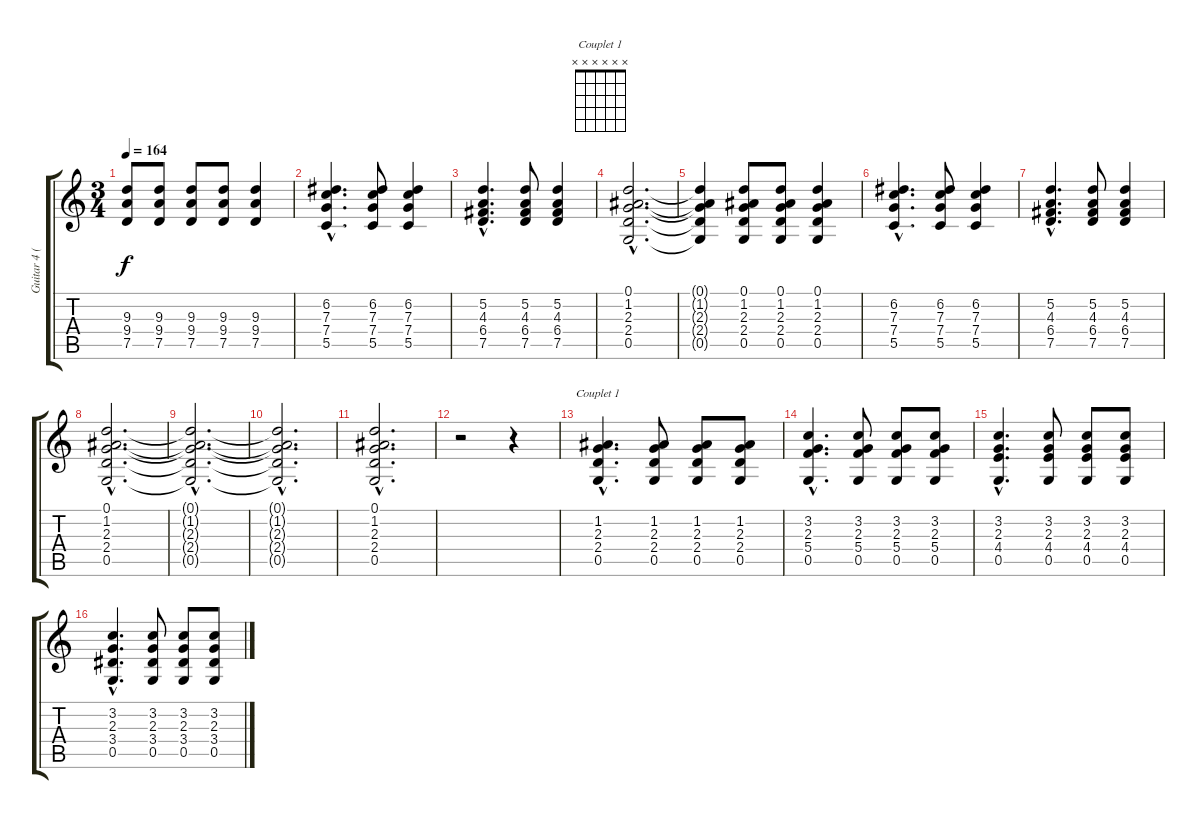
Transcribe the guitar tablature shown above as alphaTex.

\track ("Guitar 4 (Acoustic)" "Guitar 4 (") {instrument acousticguitarsteel}
\staff {score tabs}
\tuning (D4 A3 F3 C3 G2 D2) {hide}
\chord ("Couplet 1" x x x x x x) {firstfret 0}
\ts (3 4)
\tempo 164
\clef g2
\ks c
(9.3 9.4 7.5).8{dy f} (9.3 9.4 7.5).8 (9.3 9.4 7.5).8 (9.3 9.4 7.5).8 (9.3 9.4 7.5).4 |
(6.2{hac} 7.3{hac} 7.4{hac} 5.5{hac}).4{d} (6.2 7.3 7.4 5.5).8 (6.2 7.3 7.4 5.5).4 |
(5.2{hac} 4.3{hac} 6.4{hac} 7.5{hac}).4{d} (5.2 4.3 6.4 7.5).8 (5.2 4.3 6.4 7.5).4 |
(0.1{hac} 1.2{hac} 2.3{hac} 2.4{hac} 0.5{hac}).2{d} |
(0.1{t} 1.2{t} 2.3{t} 2.4{t} 0.5{t}).4 (0.1 1.2 2.3 2.4 0.5).8 (0.1 1.2 2.3 2.4 0.5).8 (0.1 1.2 2.3 2.4 0.5).4 |
(6.2{hac} 7.3{hac} 7.4{hac} 5.5{hac}).4{d} (6.2 7.3 7.4 5.5).8 (6.2 7.3 7.4 5.5).4 |
(5.2{hac} 4.3{hac} 6.4{hac} 7.5{hac}).4{d} (5.2 4.3 6.4 7.5).8 (5.2 4.3 6.4 7.5).4 |
(0.1{hac} 1.2{hac} 2.3{hac} 2.4{hac} 0.5{hac}).2{d} |
(0.1{hac t} 1.2{hac t} 2.3{hac t} 2.4{hac t} 0.5{hac t}).2{d} |
(0.1{hac t} 1.2{hac t} 2.3{hac t} 2.4{hac t} 0.5{hac t}).2{d} |
(0.1{hac} 1.2{hac} 2.3{hac} 2.4{hac} 0.5{hac}).2{d} |
r.2 r.4 |
(1.2{hac} 2.3{hac} 2.4{hac} 0.5{hac}).4{d ch "Couplet 1"} (1.2 2.3 2.4 0.5).8 (1.2 2.3 2.4 0.5).8 (1.2 2.3 2.4 0.5).8 |
(3.2{hac} 2.3{hac} 5.4{hac} 0.5{hac}).4{d} (3.2 2.3 5.4 0.5).8 (3.2 2.3 5.4 0.5).8 (3.2 2.3 5.4 0.5).8 |
(3.2{hac} 2.3{hac} 4.4{hac} 0.5{hac}).4{d} (3.2 2.3 4.4 0.5).8 (3.2 2.3 4.4 0.5).8 (3.2 2.3 4.4 0.5).8 |
(3.2{hac} 2.3{hac} 3.4{hac} 0.5{hac}).4{d} (3.2 2.3 3.4 0.5).8 (3.2 2.3 3.4 0.5).8 (3.2 2.3 3.4 0.5).8
